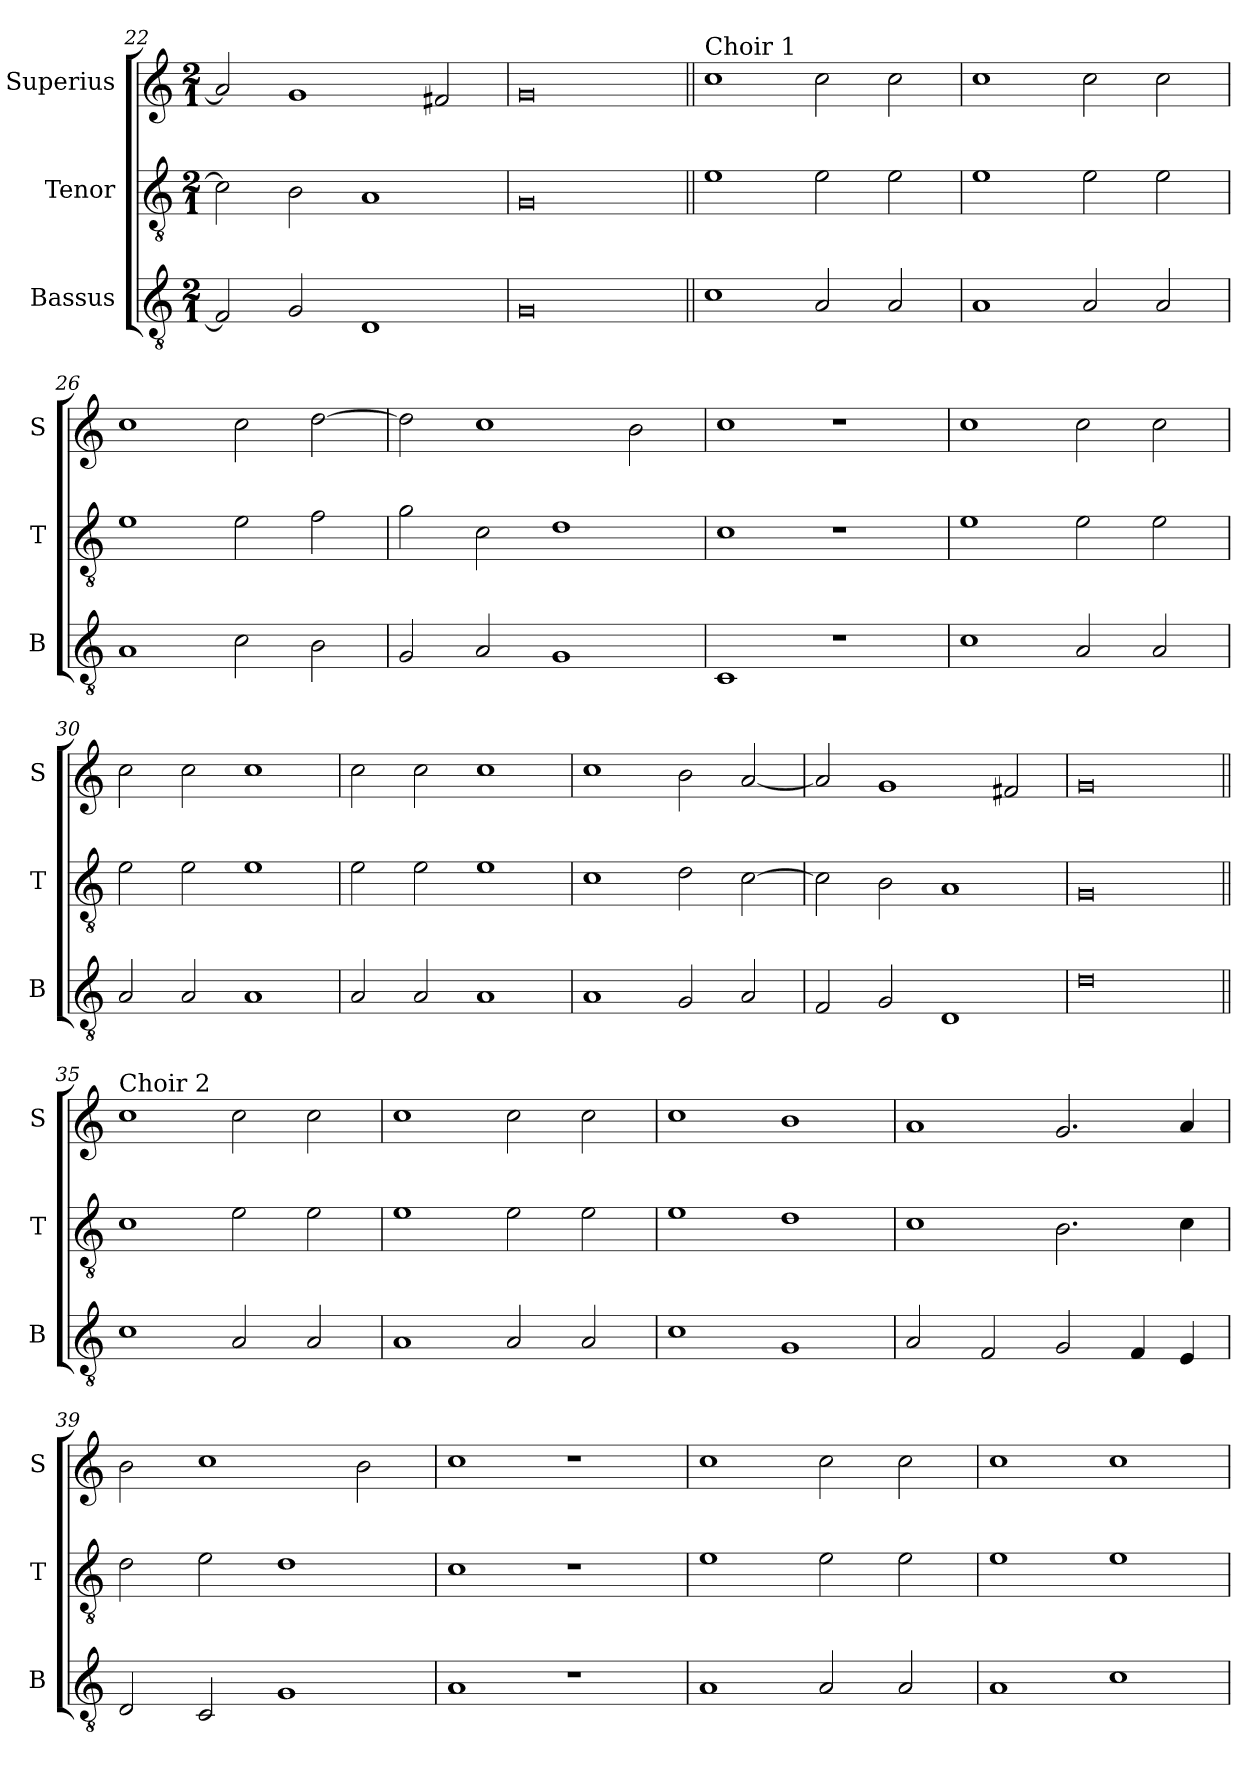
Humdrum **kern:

**kern	**kern	**kern
*part3	*part2	*part1
*staff3	*staff2	*staff1
*I"Bassus	*I"Tenor	*I"Superius
*I'B	*I'T	*I'S
*clefGv2	*clefGv2	*clefG2
*k[]	*k[]	*k[]
*M2/1	*M2/1	*M2/1
=22	=22	=22
2F/]	2c\]	2a/]
2G/	2B\	1g
1D	1A	.
.	.	2f#X/
=23	=23	=23
0G	0G	0g
=24||	=24||	=24||
!	!	!LO:TX:a:t=Choir 1
1c	1e	1cc
2A/	2e\	2cc\
2A/	2e\	2cc\
=25	=25	=25
1A	1e	1cc
2A/	2e\	2cc\
2A/	2e\	2cc\
=26	=26	=26
1A	1e	1cc
2c\	2e\	2cc\
2B\	2f\	[2dd\
=27	=27	=27
2G/	2g\	2dd\]
2A/	2c\	1cc
1G	1d	.
.	.	2b\
=28	=28	=28
1C	1c	1cc
1r	1r	1r
=29	=29	=29
1c	1e	1cc
2A/	2e\	2cc\
2A/	2e\	2cc\
=30	=30	=30
2A/	2e\	2cc\
2A/	2e\	2cc\
1A	1e	1cc
=31	=31	=31
2A/	2e\	2cc\
2A/	2e\	2cc\
1A	1e	1cc
=32	=32	=32
1A	1c	1cc
2G/	2d\	2b\
2A/	[2c\	[2a/
=33	=33	=33
2F/	2c\]	2a/]
2G/	2B\	1g
1D	1A	.
.	.	2f#X/
=34	=34	=34
0d	0G	0g
=35||	=35||	=35||
!	!	!LO:TX:a:t=Choir 2
1c	1c	1cc
2A/	2e\	2cc\
2A/	2e\	2cc\
=36	=36	=36
1A	1e	1cc
2A/	2e\	2cc\
2A/	2e\	2cc\
=37	=37	=37
1c	1e	1cc
1G	1d	1b
=38	=38	=38
2A/	1c	1a
2F/	.	.
2G/	2.B\	2.g/
4F/	.	.
4E/	4c\	4a/
=39	=39	=39
2D/	2d\	2b\
2C/	2e\	1cc
1G	1d	.
.	.	2b\
=40	=40	=40
1A	1c	1cc
1r	1r	1r
=41	=41	=41
1A	1e	1cc
2A/	2e\	2cc\
2A/	2e\	2cc\
=42	=42	=42
1A	1e	1cc
1c	1e	1cc
=	=	=
*-	*-	*-
